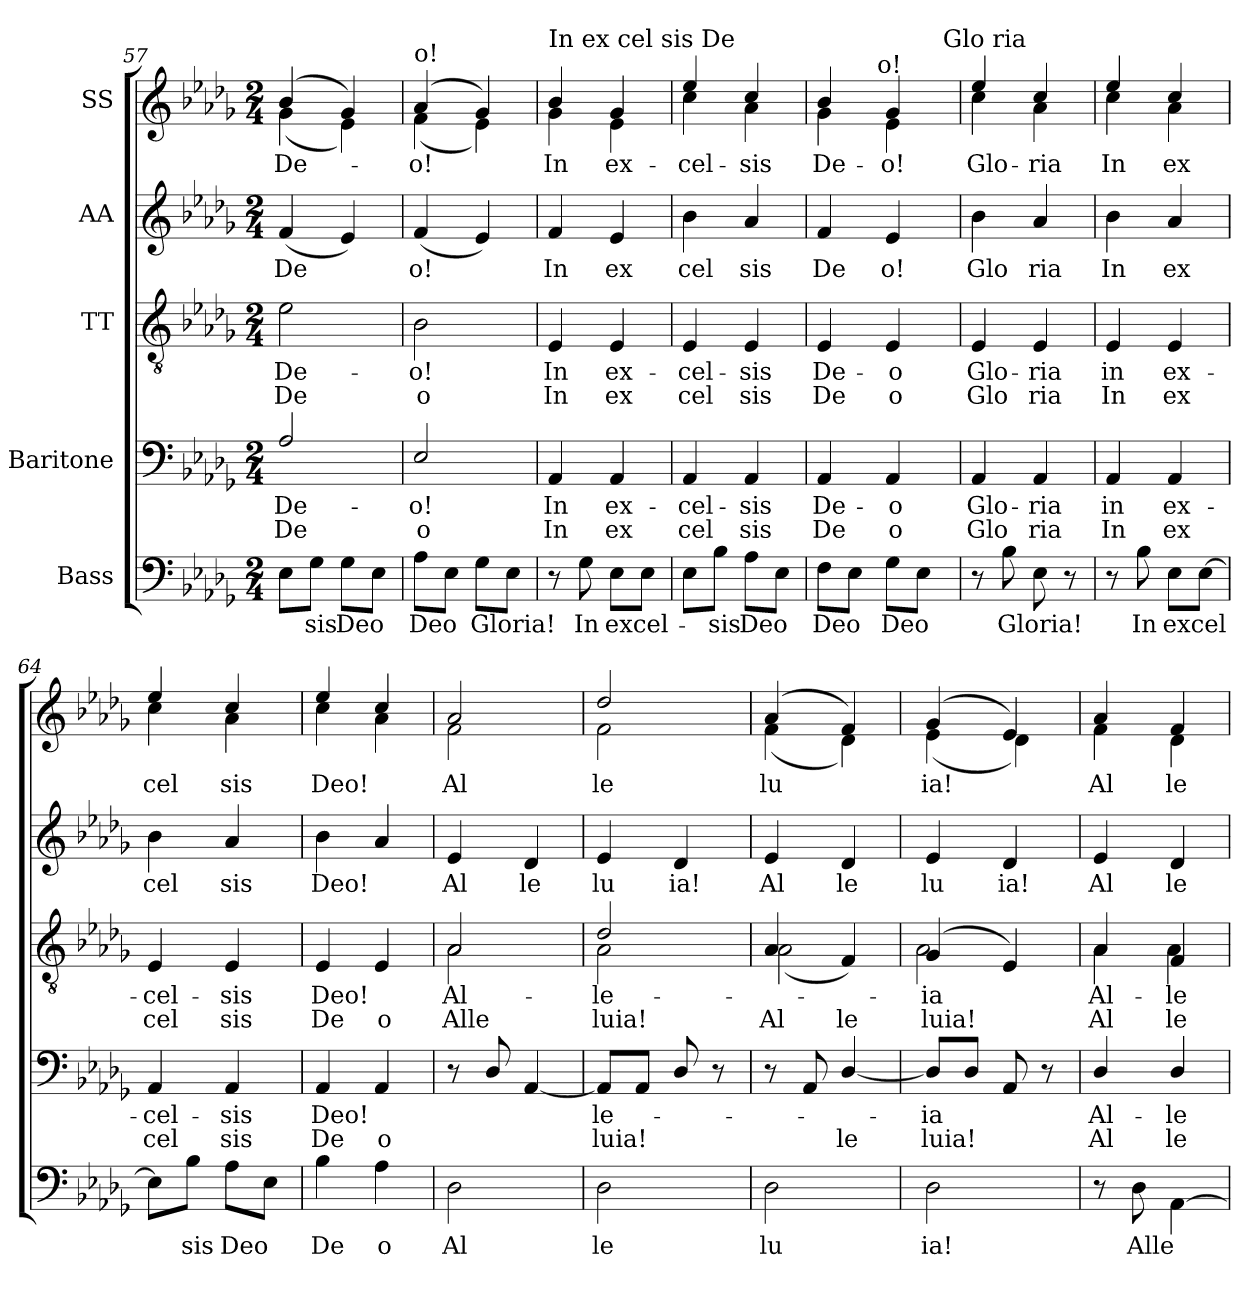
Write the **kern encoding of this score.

**kern	**text	**kern	**text	**text	**kern	**text	**text	**kern	**text	**kern	**text
*part5	*part5	*part4	*part4	*part4	*part3	*part3	*part3	*part2	*part2	*part1	*part1
*staff5	*staff5	*staff4	*staff4	*staff4	*staff3	*staff3	*staff3	*staff2	*staff2	*staff1	*staff1
*I"Bass	*	*I"Baritone	*	*	*I"TT	*	*	*I"AA	*	*I"SS	*
*clefF4	*	*clefF4	*	*	*clefGv2	*	*	*clefG2	*	*clefG2	*
*k[b-e-a-d-g-]	*	*k[b-e-a-d-g-]	*	*	*k[b-e-a-d-g-]	*	*	*k[b-e-a-d-g-]	*	*k[b-e-a-d-g-]	*
*D-:	*	*D-:	*	*	*D-:	*	*	*D-:	*	*D-:	*
*M2/4	*	*M2/4	*	*	*M2/4	*	*	*M2/4	*	*M2/4	*
=57	=57	=57	=57	=57	=57	=57	=57	=57	=57	=57	=57
!	!	!	!	!	!	!	!	!	!	!LO:TX:a:t=De	!
!	!	!	!LO:LY:a:cj	!LO:LY:a:cj	!	!LO:LY:b:cj	!LO:LY:b:cj	!	!LO:LY:b	!	!LO:LY:b
*	*	*	*	*	*	*	*	*	*	*^	*
8E-\L	.	2A-/	De-	-De	2e-\	De-	-De	(<4f/	De	(>4b-/	(<4g-\	De-
!	!LO:LY:b:cj	!	!	!	!	!	!	!	!	!	!	!
8G-\J	-sis	.	.	.	.	.	.	.	.	.	.	.
!	!LO:LY:b:cj	!	!	!	!	!	!	!	!	!	!	!
8G-\L	Deo	.	.	.	.	.	.	4e-/)	.	4g-/)	4e-\)	.
8E-\J	.	.	.	.	.	.	.	.	.	.	.	.
=58	=58	=58	=58	=58	=58	=58	=58	=58	=58	=58	=58	=58
!	!	!	!	!	!	!	!	!	!	!LO:TX:a:t=o!	!	!
!	!LO:LY:b:cj	!	!LO:LY:a:cj	!LO:LY:a:cj	!	!LO:LY:b:cj	!LO:LY:b:cj	!	!LO:LY:b:cj	!	!	!LO:LY:b:cj
8A-\L	Deo	2E-/	o!	o	2B-\	o!	o	(<4f/	o!	(>4a-/	(<4f\	-o!
8E-\J	.	.	.	.	.	.	.	.	.	.	.	.
!	!LO:LY:b:cj	!	!	!	!	!	!	!	!	!	!	!
8G-\L	Gloria!	.	.	.	.	.	.	4e-/)	.	4g-/)	4e-\)	.
8E-\J	.	.	.	.	.	.	.	.	.	.	.	.
=59	=59	=59	=59	=59	=59	=59	=59	=59	=59	=59	=59	=59
!	!	!	!	!	!	!	!	!	!	!LO:TX:a:t=In ex cel sis De	!	!
!	!	!	!LO:LY:a:cj	!LO:LY:a:cj	!	!LO:LY:b:cj	!LO:LY:b:cj	!	!LO:LY:b:cj	!	!	!LO:LY:b:cj
8r	.	4AA-/	In	In	4E-/	In	In	4f/	In	4b-/	4g-\	In
!	!LO:LY:b:cj	!	!	!	!	!	!	!	!	!	!	!
8G-\	In	.	.	.	.	.	.	.	.	.	.	.
!	!LO:LY:b	!	!LO:LY:a:cj	!LO:LY:a:cj	!	!LO:LY:b:cj	!LO:LY:b:cj	!	!LO:LY:b:cj	!	!	!LO:LY:b:cj
8E-\L	excel-	4AA-/	ex-	-ex	4E-/	ex-	-ex	4e-/	ex	4g-/	4e-\	ex-
8E-\J	.	.	.	.	.	.	.	.	.	.	.	.
=60	=60	=60	=60	=60	=60	=60	=60	=60	=60	=60	=60	=60
!	!	!	!LO:LY:a:cj	!LO:LY:a:cj	!	!LO:LY:b:cj	!LO:LY:b:cj	!	!LO:LY:b:cj	!	!	!LO:LY:b:cj
8E-\L	.	4AA-/	cel-	-cel	4E-/	cel-	-cel	4b-\	cel	4ee-/	4cc\	-cel-
!	!LO:LY:b:cj	!	!	!	!	!	!	!	!	!	!	!
8B-\J	-sis	.	.	.	.	.	.	.	.	.	.	.
!	!LO:LY:b:cj	!	!LO:LY:a:cj	!LO:LY:a:cj	!	!LO:LY:b:cj	!LO:LY:b:cj	!	!LO:LY:b:cj	!	!	!LO:LY:b:cj
8A-\L	Deo	4AA-/	sis	sis	4E-/	sis	sis	4a-/	sis	4cc/	4a-\	-sis
8E-\J	.	.	.	.	.	.	.	.	.	.	.	.
*	*	*	*	*	*	*	*	*	*	*v	*v	*
=61	=61	=61	=61	=61	=61	=61	=61	=61	=61	=61	=61
!	!LO:LY:b:cj	!	!LO:LY:a:cj	!LO:LY:a:cj	!	!LO:LY:b:cj	!LO:LY:b:cj	!	!LO:LY:b:cj	!	!LO:LY:b:cj
*	*	*	*	*	*	*	*	*	*	*^	*
*	*	*	*	*	*	*	*	*	*	*	*^	*
*	*	*	*	*	*	*	*	*	*	*	*	*^	*
8F\L	Deo	4AA-/	De-	-De	4E-/	De-	-De	4f/	De	4b-/	4g-\	8...ryy	4...ryy	De-
8E-\J	.	.	.	.	.	.	.	.	.	.	.	.	.	.
!	!	!	!	!	!	!	!	!	!	!	!	!LO:TX:a:t=o!	!	!
.	.	.	.	.	.	.	.	.	.	.	.	4ryy	.	.
!	!LO:LY:b:cj	!	!LO:LY:a:cj	!LO:LY:a:cj	!	!LO:LY:b:cj	!LO:LY:b:cj	!	!LO:LY:b:cj	!	!	!	!	!LO:LY:b:cj
8G-\L	Deo	4AA-/	o	o	4E-/	o	o	4e-/	o!	4g-/	4e-\	.	.	-o!
8E-\J	.	.	.	.	.	.	.	.	.	.	.	.	.	.
!	!	!	!	!	!	!	!	!	!	!	!	!	!LO:TX:a:t=Glo ria	!
.	.	.	.	.	.	.	.	.	.	.	.	.	32ryy	.
.	.	.	.	.	.	.	.	.	.	.	.	64ryy	.	.
=62	=62	=62	=62	=62	=62	=62	=62	=62	=62	=62	=62	=62	=62	=62
!	!	!	!LO:LY:a:cj	!LO:LY:a:cj	!	!LO:LY:b:cj	!LO:LY:b:cj	!	!LO:LY:b:cj	!	!	!	!	!LO:LY:b:cj
*	*	*	*	*	*	*	*	*	*	*	*v	*v	*v	*
8r	.	4AA-/	Glo-	-Glo	4E-/	Glo-	-Glo	4b-\	Glo	4ee-/	4cc\	Glo-
!	!LO:LY:b:cj	!	!	!	!	!	!	!	!	!	!	!
8B-\	Gloria!	.	.	.	.	.	.	.	.	.	.	.
!	!	!	!LO:LY:a:cj	!LO:LY:a:cj	!	!LO:LY:b:cj	!LO:LY:b:cj	!	!LO:LY:b:cj	!	!	!LO:LY:b:cj
8E-\	.	4AA-/	ria	ria	4E-/	ria	ria	4a-/	ria	4cc/	4a-\	-ria
8r	.	.	.	.	.	.	.	.	.	.	.	.
!!LO:PB:g=z	!!
=63	=63	=63	=63	=63	=63	=63	=63	=63	=63	=63	=63	=63
!	!	!	!LO:LY:a:cj	!LO:LY:a:cj	!	!LO:LY:b:cj	!LO:LY:b:cj	!	!LO:LY:b:cj	!	!	!LO:LY:b:cj
8r	.	4AA-/	in	In	4E-/	in	In	4b-\	In	4ee-/	4cc\	In
!	!LO:LY:b:cj	!	!	!	!	!	!	!	!	!	!	!
8B-\	In	.	.	.	.	.	.	.	.	.	.	.
!	!LO:LY:b	!	!LO:LY:a:cj	!LO:LY:a:cj	!	!LO:LY:b:cj	!LO:LY:b:cj	!	!LO:LY:b:cj	!	!	!LO:LY:b:cj
8E-\L	excel	4AA-/	ex-	-ex	4E-/	ex-	-ex	4a-/	ex	4cc/	4a-\	ex
[>8E-\J	.	.	.	.	.	.	.	.	.	.	.	.
=64	=64	=64	=64	=64	=64	=64	=64	=64	=64	=64	=64	=64
!	!	!	!LO:LY:a:cj	!LO:LY:a:cj	!	!LO:LY:b:cj	!LO:LY:b:cj	!	!LO:LY:b:cj	!	!	!LO:LY:b:cj
8E-\L]	.	4AA-/	cel-	-cel	4E-/	cel-	-cel	4b-\	cel	4ee-/	4cc\	cel
!	!LO:LY:b:cj	!	!	!	!	!	!	!	!	!	!	!
8B-\J	sis	.	.	.	.	.	.	.	.	.	.	.
!	!LO:LY:b:cj	!	!LO:LY:a:cj	!LO:LY:a:cj	!	!LO:LY:b:cj	!LO:LY:b:cj	!	!LO:LY:b:cj	!	!	!LO:LY:b:cj
8A-\L	Deo	4AA-/	sis	sis	4E-/	sis	sis	4a-/	sis	4cc/	4a-\	sis
8E-\J	.	.	.	.	.	.	.	.	.	.	.	.
=65	=65	=65	=65	=65	=65	=65	=65	=65	=65	=65	=65	=65
!	!LO:LY:b:cj	!	!LO:LY:a:cj	!LO:LY:a:cj	!	!LO:LY:b:cj	!LO:LY:b:cj	!	!LO:LY:b:cj	!	!	!LO:LY:b:cj
4B-\	De	4AA-/	Deo!	De	4E-/	Deo!	De	4b-\	Deo!	4ee-/	4cc\	Deo!
!	!LO:LY:b:cj	!	!	!LO:LY:a:cj	!	!	!LO:LY:b:cj	!	!	!	!	!
4A-\	o	4AA-/	.	o	4E-/	.	o	4a-/	.	4cc/	4a-\	.
=66	=66	=66	=66	=66	=66	=66	=66	=66	=66	=66	=66	=66
!	!LO:LY:b:cj	!	!	!	!	!LO:LY:b:cj	!LO:LY:b	!	!LO:LY:b:cj	!	!	!LO:LY:b:cj
*	*	*	*	*	*^	*	*	*	*	*	*	*
2D-\	Al	8r	.	.	2A-/	2A-\	Al-	-Alle	4e-/	Al	2a-/	2f\	Al
.	.	8D-/	.	.	.	.	.	.	.	.	.	.	.
!	!	!	!	!	!	!	!	!	!	!LO:LY:b:cj	!	!	!
.	.	[<4AA-/	.	.	.	.	.	.	4d-/	le	.	.	.
=67	=67	=67	=67	=67	=67	=67	=67	=67	=67	=67	=67	=67	=67
!	!LO:LY:b:cj	!	!LO:LY:a:cj	!LO:LY:a	!	!	!LO:LY:b:cj	!LO:LY:b	!	!LO:LY:b:cj	!	!	!LO:LY:b:cj
2D-\	le	8AA-/L]	le-	-luia!	2d-/	2A-\	le-	-luia!	4e-/	lu	2dd-/	2f\	le
.	.	8AA-/J	.	.	.	.	.	.	.	.	.	.	.
!	!	!	!	!	!	!	!	!	!	!LO:LY:b:cj	!	!	!
.	.	8D-/	.	.	.	.	.	.	4d-/	ia!	.	.	.
.	.	8r	.	.	.	.	.	.	.	.	.	.	.
=68	=68	=68	=68	=68	=68	=68	=68	=68	=68	=68	=68	=68	=68
!	!LO:LY:b:cj	!	!	!	!	!	!LO:LY:b:cj	!	!	!	!	!	!
!	!	!	!	!	!	!	!	!LO:LY:b:cj	!	!LO:LY:b:cj	!	!	!LO:LY:b:cj
2D-\	lu	8r	.	.	4A-/	(>2A-\	.	-Al	4e-/	Al	(>4a-/	(<4f\	lu
.	.	8AA-/	.	.	.	.	.	.	.	.	.	.	.
!	!	!	!	!LO:LY:a:cj	!	!	!	!LO:LY:b:cj	!	!LO:LY:b:cj	!	!	!
.	.	[<4D-/	.	le	4F/)	.	.	le	4d-/	le	4f/)	4d-\)	.
=69	=69	=69	=69	=69	=69	=69	=69	=69	=69	=69	=69	=69	=69
!	!LO:LY:b:cj	!	!LO:LY:a:cj	!LO:LY:a	!	!	!LO:LY:b:cj	!LO:LY:b	!	!LO:LY:b:cj	!	!	!LO:LY:b:cj
2D-\	ia!	8D-/L]	ia	luia!	(>4G-/	2A-\	ia	luia!	4e-/	lu	(>4g-/	(<4e-\	ia!
.	.	8D-/J	.	.	.	.	.	.	.	.	.	.	.
!	!	!	!	!	!	!	!	!	!	!LO:LY:b:cj	!	!	!
.	.	8AA-/	.	.	4E-/)	.	.	.	4d-/	ia!	4e-/)	4d-\)	.
.	.	8r	.	.	.	.	.	.	.	.	.	.	.
=70	=70	=70	=70	=70	=70	=70	=70	=70	=70	=70	=70	=70	=70
!	!	!	!LO:LY:a:cj	!LO:LY:a:cj	!	!	!LO:LY:b:cj	!LO:LY:b:cj	!	!LO:LY:b:cj	!	!	!LO:LY:b:cj
8r	.	4D-/	Al-	-Al	4A-/	4A-\	Al-	-Al	4e-/	Al	4a-/	4f\	Al
!	!LO:LY:b:cj	!	!	!	!	!	!	!	!	!	!	!	!
8D-\	Alle	.	.	.	.	.	.	.	.	.	.	.	.
!	!	!	!LO:LY:a:cj	!LO:LY:a:cj	!	!	!LO:LY:b:cj	!LO:LY:b:cj	!	!LO:LY:b:cj	!	!	!LO:LY:b:cj
[>4AA-\	.	4D-/	le-	-le	4F/	4A-\	le-	-le	4d-/	le	4f/	4d-\	le
*	*	*	*	*	*v	*v	*	*	*	*	*v	*v	*
=	=	=	=	=	=	=	=	=	=	=	=
*-	*-	*-	*-	*-	*-	*-	*-	*-	*-	*-	*-
